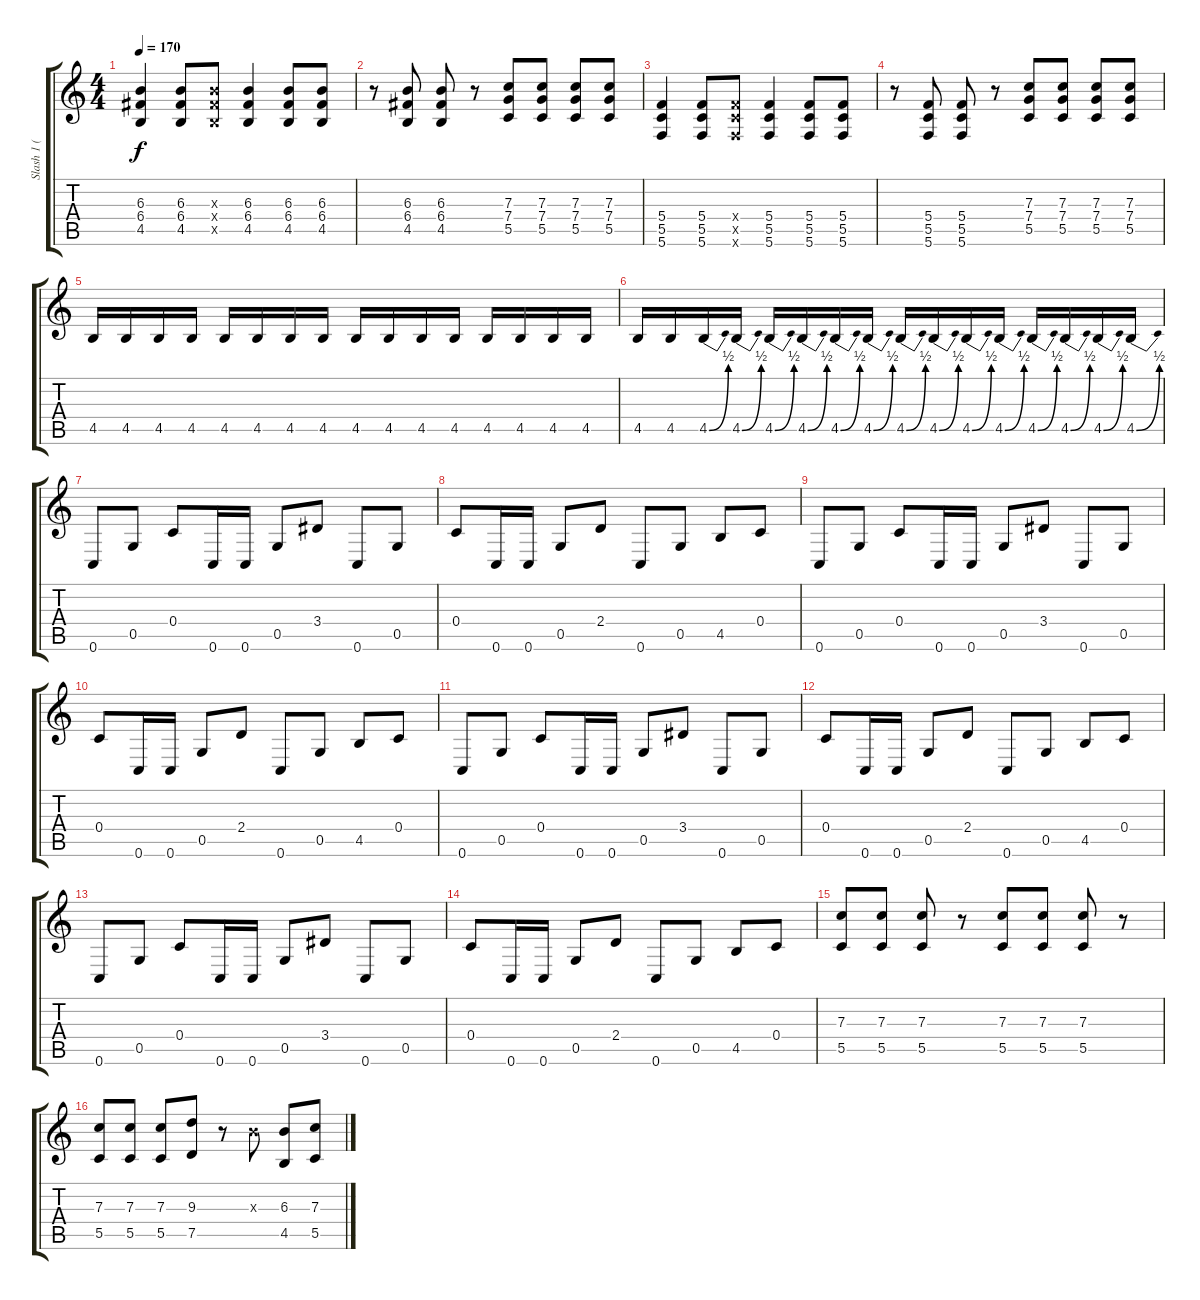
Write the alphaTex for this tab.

\track ("Slash 1 ( Lead Guitar )" "Slash 1 ( ") {instrument distortionguitar}
\staff {score tabs}
\tuning (D4 A3 F3 C3 G2 C2) {hide}
\ts (4 4)
\tempo 170
\clef g2
\ks c
(6.3 6.4 4.5).4{dy f} (6.3 6.4 4.5).8 (6.3{x} 6.4{x} 4.5{x}).8 (6.3 6.4 4.5).4 (6.3 6.4 4.5).8 (6.3 6.4 4.5).8 |
r.8 (6.3 6.4 4.5).8 (6.3 6.4 4.5).8 r.8 (7.3 7.4 5.5).8 (7.3 7.4 5.5).8 (7.3 7.4 5.5).8 (7.3 7.4 5.5).8 |
(5.4 5.5 5.6).4 (5.4 5.5 5.6).8 (5.4{x} 5.5{x} 5.6{x}).8 (5.4 5.5 5.6).4 (5.4 5.5 5.6).8 (5.4 5.5 5.6).8 |
r.8 (5.4 5.5 5.6).8 (5.4 5.5 5.6).8 r.8 (7.3 7.4 5.5).8 (7.3 7.4 5.5).8 (7.3 7.4 5.5).8 (7.3 7.4 5.5).8 |
4.5.16 4.5.16 4.5.16 4.5.16 4.5.16 4.5.16 4.5.16 4.5.16 4.5.16 4.5.16 4.5.16 4.5.16 4.5.16 4.5.16 4.5.16 4.5.16 |
4.5.16 4.5.16 4.5{be (bend 0 0 60 2)}.16 4.5{be (bend 0 0 60 2)}.16 4.5{be (bend 0 0 60 2)}.16 4.5{be (bend 0 0 60 2)}.16 4.5{be (bend 0 0 60 2)}.16 4.5{be (bend 0 0 60 2)}.16 4.5{be (bend 0 0 60 2)}.16 4.5{be (bend 0 0 60 2)}.16 4.5{be (bend 0 0 60 2)}.16 4.5{be (bend 0 0 60 2)}.16 4.5{be (bend 0 0 60 2)}.16 4.5{be (bend 0 0 60 2)}.16 4.5{be (bend 0 0 60 2)}.16 4.5{be (bend 0 0 60 2)}.16 |
0.6.8 0.5.8 0.4.8 0.6.16 0.6.16 0.5.8 3.4.8 0.6.8 0.5.8 |
0.4.8 0.6.16 0.6.16 0.5.8 2.4.8 0.6.8 0.5.8 4.5.8 0.4.8 |
0.6.8 0.5.8 0.4.8 0.6.16 0.6.16 0.5.8 3.4.8 0.6.8 0.5.8 |
0.4.8 0.6.16 0.6.16 0.5.8 2.4.8 0.6.8 0.5.8 4.5.8 0.4.8 |
0.6.8 0.5.8 0.4.8 0.6.16 0.6.16 0.5.8 3.4.8 0.6.8 0.5.8 |
0.4.8 0.6.16 0.6.16 0.5.8 2.4.8 0.6.8 0.5.8 4.5.8 0.4.8 |
0.6.8 0.5.8 0.4.8 0.6.16 0.6.16 0.5.8 3.4.8 0.6.8 0.5.8 |
0.4.8 0.6.16 0.6.16 0.5.8 2.4.8 0.6.8 0.5.8 4.5.8 0.4.8 |
(7.3 5.5).8 (7.3 5.5).8 (7.3 5.5).8 r.8 (7.3 5.5).8 (7.3 5.5).8 (7.3 5.5).8 r.8 |
(7.3 5.5).8 (7.3 5.5).8 (7.3 5.5).8 (9.3 7.5).8 r.8 6.3{x}.8 (6.3 4.5).8 (7.3 5.5).8
